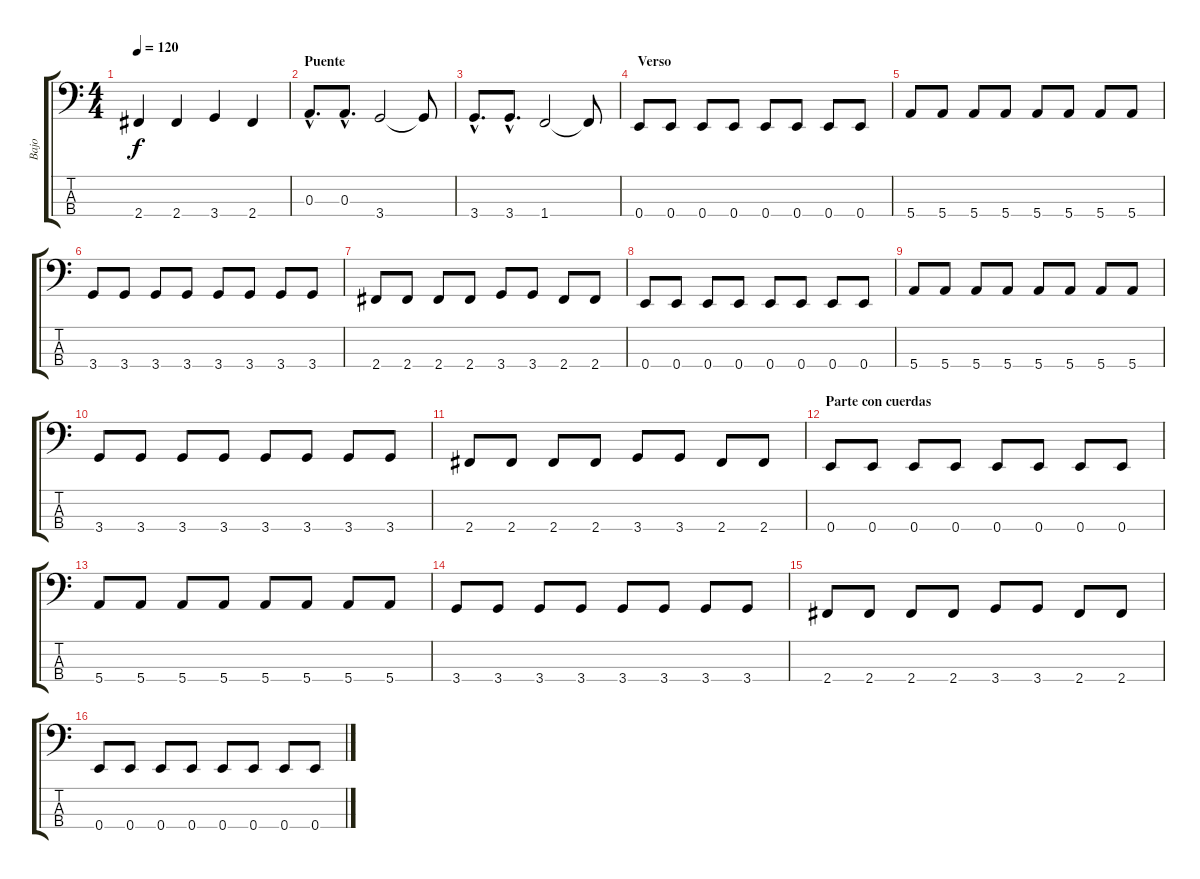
\track ("Bajo" "Bajo") {instrument electricbassfinger}
\staff {score tabs}
\tuning (G2 D2 A1 E1) {hide}
\ts (4 4)
\tempo 120
\clef f4
\ks c
2.4.4{dy f} 2.4.4 3.4.4 2.4.4 |
\section ("" "Puente")
0.3{hac}.8{d} 0.3{hac}.8{d} 3.4.2 3.4{t}.8 |
3.4{hac}.8{d} 3.4{hac}.8{d} 1.4.2 1.4{t}.8 |
\section ("" " Verso")
0.4.8 0.4.8 0.4.8 0.4.8 0.4.8 0.4.8 0.4.8 0.4.8 |
5.4.8 5.4.8 5.4.8 5.4.8 5.4.8 5.4.8 5.4.8 5.4.8 |
3.4.8 3.4.8 3.4.8 3.4.8 3.4.8 3.4.8 3.4.8 3.4.8 |
2.4.8 2.4.8 2.4.8 2.4.8 3.4.8 3.4.8 2.4.8 2.4.8 |
0.4.8 0.4.8 0.4.8 0.4.8 0.4.8 0.4.8 0.4.8 0.4.8 |
5.4.8 5.4.8 5.4.8 5.4.8 5.4.8 5.4.8 5.4.8 5.4.8 |
3.4.8 3.4.8 3.4.8 3.4.8 3.4.8 3.4.8 3.4.8 3.4.8 |
2.4.8 2.4.8 2.4.8 2.4.8 3.4.8 3.4.8 2.4.8 2.4.8 |
\section ("" "Parte con cuerdas")
0.4.8 0.4.8 0.4.8 0.4.8 0.4.8 0.4.8 0.4.8 0.4.8 |
5.4.8 5.4.8 5.4.8 5.4.8 5.4.8 5.4.8 5.4.8 5.4.8 |
3.4.8 3.4.8 3.4.8 3.4.8 3.4.8 3.4.8 3.4.8 3.4.8 |
2.4.8 2.4.8 2.4.8 2.4.8 3.4.8 3.4.8 2.4.8 2.4.8 |
0.4.8 0.4.8 0.4.8 0.4.8 0.4.8 0.4.8 0.4.8 0.4.8
